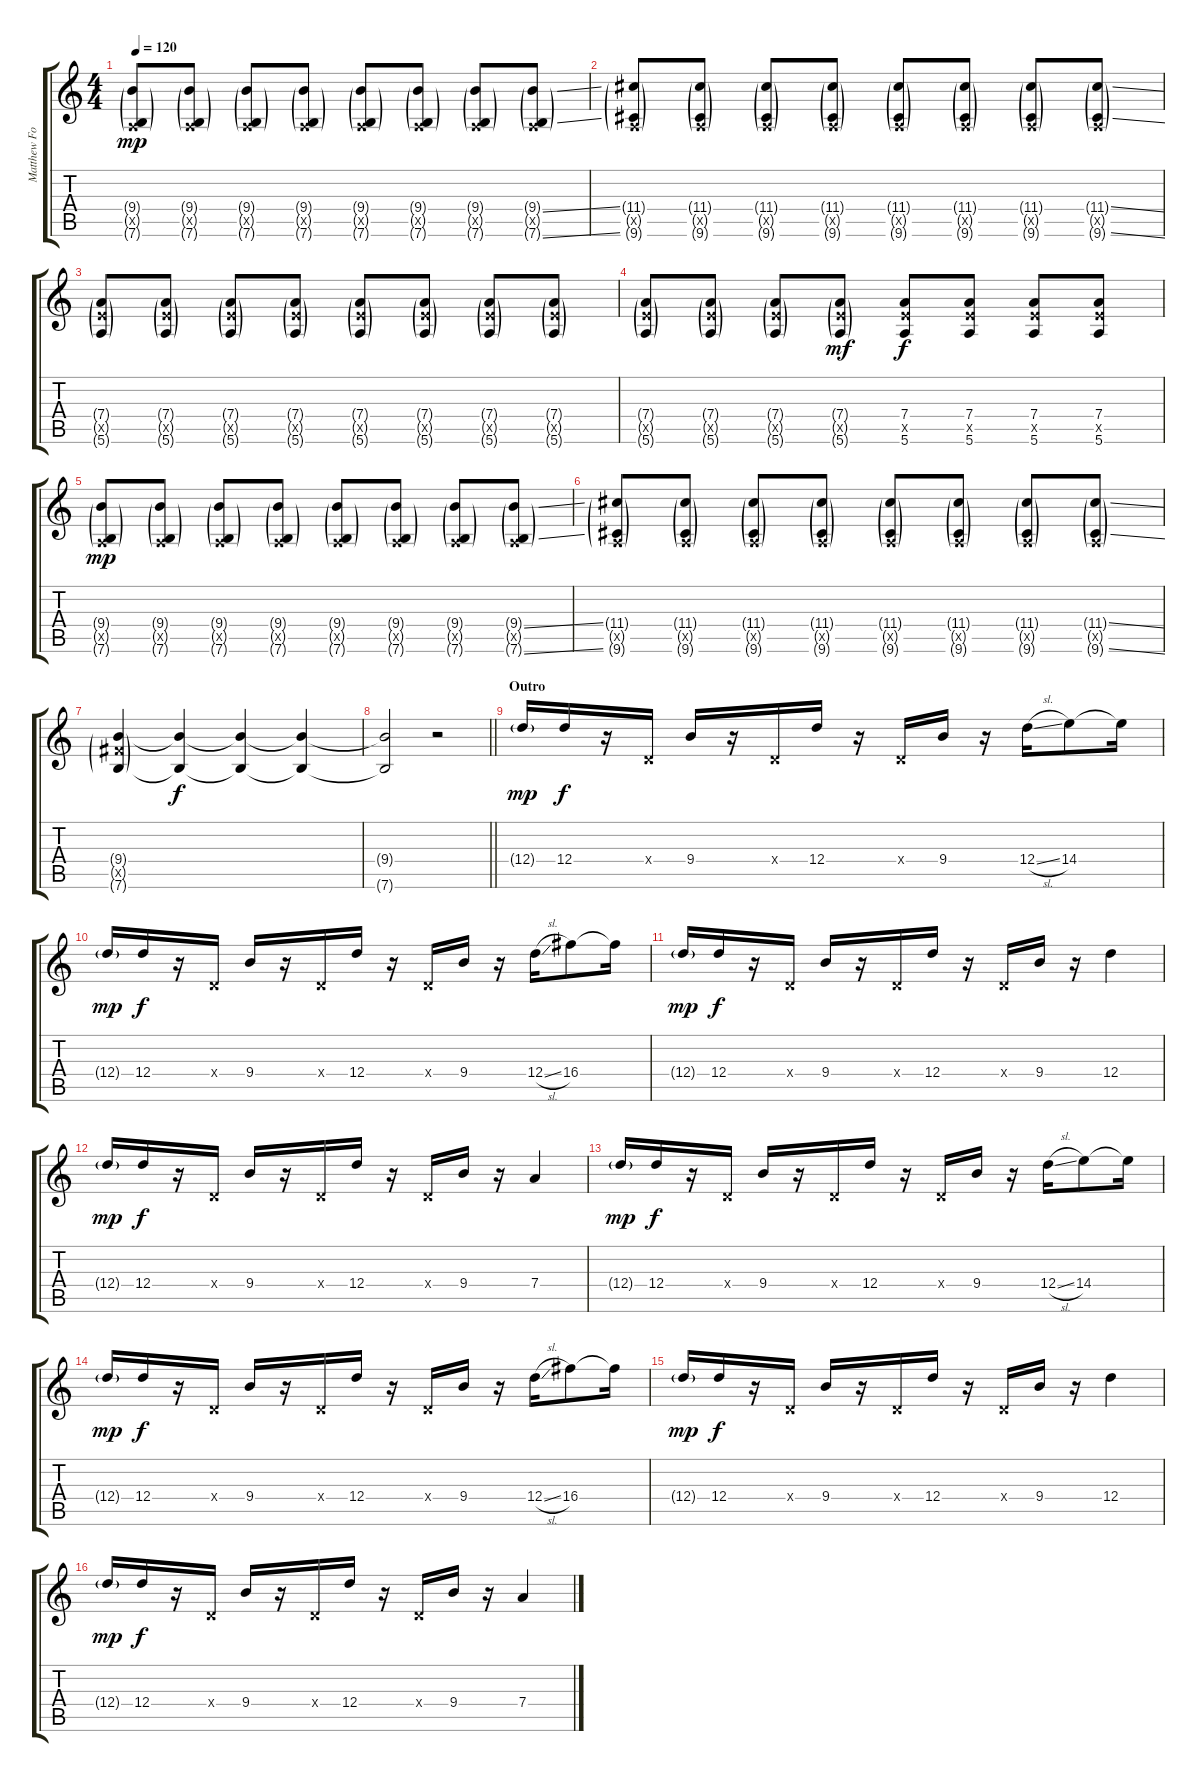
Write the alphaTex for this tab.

\track ("Matthew Followill - Guitar II" "Matthew Fo") {instrument electricguitarmuted}
\staff {score tabs}
\tuning (E4 B3 G3 D3 A2 E2) {hide}
\ts (4 4)
\tempo 120
\clef g2
\ks c
(9.4{g} 0.5{g x} 7.6{g}).8{dy mp} (9.4{g} 0.5{g x} 7.6{g}).8 (9.4{g} 0.5{g x} 7.6{g}).8 (9.4{g} 0.5{g x} 7.6{g}).8 (9.4{g} 0.5{g x} 7.6{g}).8 (9.4{g} 0.5{g x} 7.6{g}).8 (9.4{g} 0.5{g x} 7.6{g}).8 (9.4{ss g} 0.5{g x} 7.6{ss g}).8 |
(11.4{g} 0.5{g x} 9.6{g}).8 (11.4{g} 0.5{g x} 9.6{g}).8 (11.4{g} 0.5{g x} 9.6{g}).8 (11.4{g} 0.5{g x} 9.6{g}).8 (11.4{g} 0.5{g x} 9.6{g}).8 (11.4{g} 0.5{g x} 9.6{g}).8 (11.4{g} 0.5{g x} 9.6{g}).8 (11.4{ss g} 0.5{g x} 9.6{ss g}).8 |
(7.4{g} 7.5{g x} 5.6{g}).8 (7.4{g} 7.5{g x} 5.6{g}).8 (7.4{g} 7.5{g x} 5.6{g}).8 (7.4{g} 7.5{g x} 5.6{g}).8 (7.4{g} 7.5{g x} 5.6{g}).8 (7.4{g} 7.5{g x} 5.6{g}).8 (7.4{g} 7.5{g x} 5.6{g}).8 (7.4{g} 7.5{g x} 5.6{g}).8 |
(7.4{g} 7.5{g x} 5.6{g}).8 (7.4{g} 7.5{g x} 5.6{g}).8 (7.4{g} 7.5{g x} 5.6{g}).8 (7.4{g} 7.5{g x} 5.6{g}).8{dy mf} (7.4 7.5{x} 5.6).8{dy f} (7.4 7.5{x} 5.6).8 (7.4 7.5{x} 5.6).8 (7.4 7.5{x} 5.6).8 |
(9.4{g} 0.5{g x} 7.6{g}).8{dy mp} (9.4{g} 0.5{g x} 7.6{g}).8 (9.4{g} 0.5{g x} 7.6{g}).8 (9.4{g} 0.5{g x} 7.6{g}).8 (9.4{g} 0.5{g x} 7.6{g}).8 (9.4{g} 0.5{g x} 7.6{g}).8 (9.4{g} 0.5{g x} 7.6{g}).8 (9.4{ss g} 0.5{g x} 7.6{ss g}).8 |
(11.4{g} 0.5{g x} 9.6{g}).8 (11.4{g} 0.5{g x} 9.6{g}).8 (11.4{g} 0.5{g x} 9.6{g}).8 (11.4{g} 0.5{g x} 9.6{g}).8 (11.4{g} 0.5{g x} 9.6{g}).8 (11.4{g} 0.5{g x} 9.6{g}).8 (11.4{g} 0.5{g x} 9.6{g}).8 (11.4{ss g} 0.5{g x} 9.6{ss g}).8 |
(9.4{g} 9.5{g x} 7.6{g}).4 (9.4{t} 7.6{t}).4{dy f} (9.4{t} 7.6{t}).4 (9.4{t} 7.6{t}).4 |
\barLineRight lightlight
(9.4{t} 7.6{t}).2 r.2 |
\section ("" "Outro")
12.4{g}.16{dy mp} 12.4.16{dy f} r.16 0.4{x}.16 9.4.16 r.16 0.4{x}.16 12.4.16 r.16 0.4{x}.16 9.4.16 r.16 12.4{sl}.16 14.4.8 14.4{t}.16 |
12.4{g}.16{dy mp} 12.4.16{dy f} r.16 0.4{x}.16 9.4.16 r.16 0.4{x}.16 12.4.16 r.16 0.4{x}.16 9.4.16 r.16 12.4{sl}.16 16.4.8 16.4{t}.16 |
12.4{g}.16{dy mp} 12.4.16{dy f} r.16 0.4{x}.16 9.4.16 r.16 0.4{x}.16 12.4.16 r.16 0.4{x}.16 9.4.16 r.16 12.4.4 |
12.4{g}.16{dy mp} 12.4.16{dy f} r.16 0.4{x}.16 9.4.16 r.16 0.4{x}.16 12.4.16 r.16 0.4{x}.16 9.4.16 r.16 7.4.4 |
12.4{g}.16{dy mp} 12.4.16{dy f} r.16 0.4{x}.16 9.4.16 r.16 0.4{x}.16 12.4.16 r.16 0.4{x}.16 9.4.16 r.16 12.4{sl}.16 14.4.8 14.4{t}.16 |
12.4{g}.16{dy mp} 12.4.16{dy f} r.16 0.4{x}.16 9.4.16 r.16 0.4{x}.16 12.4.16 r.16 0.4{x}.16 9.4.16 r.16 12.4{sl}.16 16.4.8 16.4{t}.16 |
12.4{g}.16{dy mp} 12.4.16{dy f} r.16 0.4{x}.16 9.4.16 r.16 0.4{x}.16 12.4.16 r.16 0.4{x}.16 9.4.16 r.16 12.4.4 |
12.4{g}.16{dy mp} 12.4.16{dy f} r.16 0.4{x}.16 9.4.16 r.16 0.4{x}.16 12.4.16 r.16 0.4{x}.16 9.4.16 r.16 7.4.4
